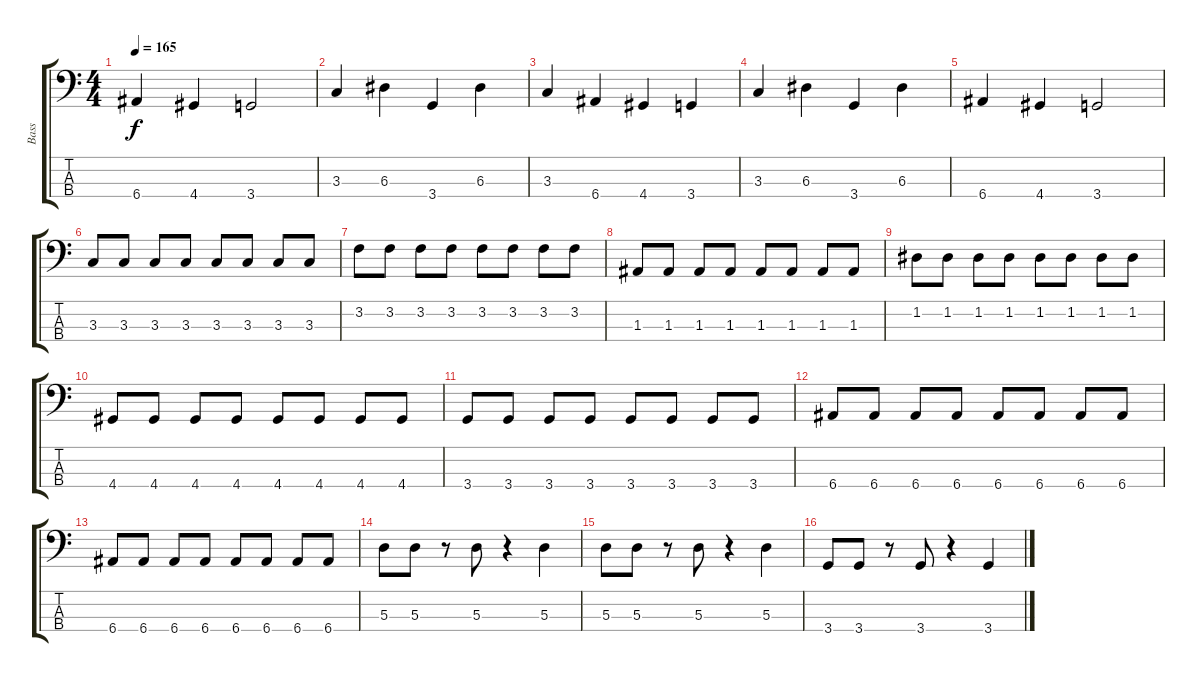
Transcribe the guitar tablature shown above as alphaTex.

\track ("Bass" "Bass") {instrument electricbassfinger}
\staff {score tabs}
\tuning (G2 D2 A1 E1) {hide}
\ts (4 4)
\tempo 165
\clef f4
\ks c
6.4.4{dy f} 4.4.4 3.4.2 |
3.3.4 6.3.4 3.4.4 6.3.4 |
3.3.4 6.4.4 4.4.4 3.4.4 |
3.3.4 6.3.4 3.4.4 6.3.4 |
6.4.4 4.4.4 3.4.2 |
3.3.8 3.3.8 3.3.8 3.3.8 3.3.8 3.3.8 3.3.8 3.3.8 |
3.2.8 3.2.8 3.2.8 3.2.8 3.2.8 3.2.8 3.2.8 3.2.8 |
1.3.8 1.3.8 1.3.8 1.3.8 1.3.8 1.3.8 1.3.8 1.3.8 |
1.2.8 1.2.8 1.2.8 1.2.8 1.2.8 1.2.8 1.2.8 1.2.8 |
4.4.8 4.4.8 4.4.8 4.4.8 4.4.8 4.4.8 4.4.8 4.4.8 |
3.4.8 3.4.8 3.4.8 3.4.8 3.4.8 3.4.8 3.4.8 3.4.8 |
6.4.8 6.4.8 6.4.8 6.4.8 6.4.8 6.4.8 6.4.8 6.4.8 |
6.4.8 6.4.8 6.4.8 6.4.8 6.4.8 6.4.8 6.4.8 6.4.8 |
5.3.8 5.3.8 r.8 5.3.8 r.4 5.3.4 |
5.3.8 5.3.8 r.8 5.3.8 r.4 5.3.4 |
3.4.8 3.4.8 r.8 3.4.8 r.4 3.4.4
